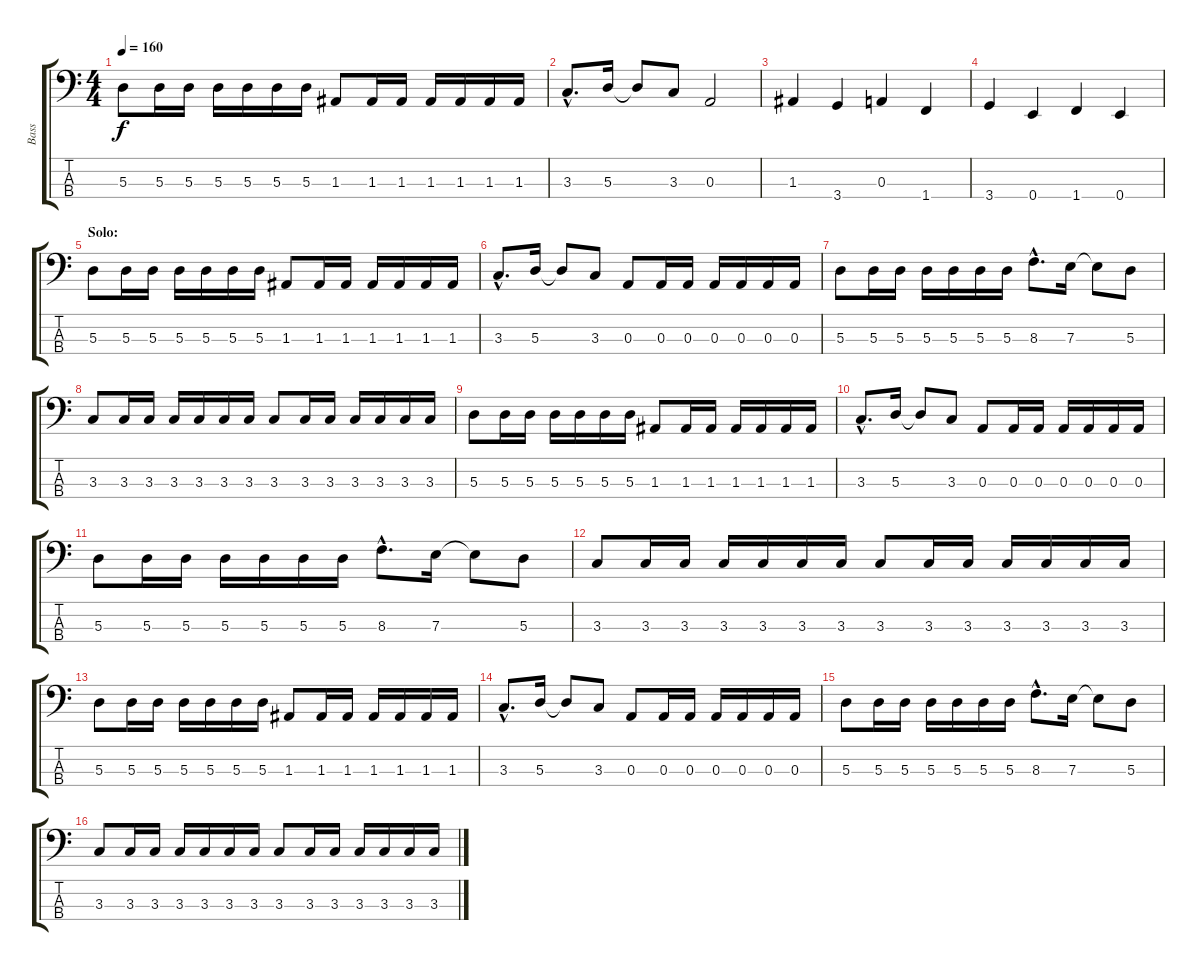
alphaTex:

\track ("Bass" "Bass") {instrument electricbasspick}
\staff {score tabs}
\tuning (G2 D2 A1 E1) {hide}
\ts (4 4)
\tempo 160
\clef f4
\ks c
5.3.8{dy f} 5.3.16 5.3.16 5.3.16 5.3.16 5.3.16 5.3.16 1.3.8 1.3.16 1.3.16 1.3.16 1.3.16 1.3.16 1.3.16 |
3.3{hac}.8{d} 5.3.16 5.3{t}.8 3.3.8 0.3.2 |
1.3.4 3.4.4 0.3.4 1.4.4 |
3.4.4 0.4.4 1.4.4 0.4.4 |
\section ("" "Solo:")
5.3.8 5.3.16 5.3.16 5.3.16 5.3.16 5.3.16 5.3.16 1.3.8 1.3.16 1.3.16 1.3.16 1.3.16 1.3.16 1.3.16 |
3.3{hac}.8{d} 5.3.16 5.3{t}.8 3.3.8 0.3.8 0.3.16 0.3.16 0.3.16 0.3.16 0.3.16 0.3.16 |
5.3.8 5.3.16 5.3.16 5.3.16 5.3.16 5.3.16 5.3.16 8.3{hac}.8{d} 7.3.16 7.3{t}.8 5.3.8 |
3.3.8 3.3.16 3.3.16 3.3.16 3.3.16 3.3.16 3.3.16 3.3.8 3.3.16 3.3.16 3.3.16 3.3.16 3.3.16 3.3.16 |
5.3.8 5.3.16 5.3.16 5.3.16 5.3.16 5.3.16 5.3.16 1.3.8 1.3.16 1.3.16 1.3.16 1.3.16 1.3.16 1.3.16 |
3.3{hac}.8{d} 5.3.16 5.3{t}.8 3.3.8 0.3.8 0.3.16 0.3.16 0.3.16 0.3.16 0.3.16 0.3.16 |
5.3.8 5.3.16 5.3.16 5.3.16 5.3.16 5.3.16 5.3.16 8.3{hac}.8{d} 7.3.16 7.3{t}.8 5.3.8 |
3.3.8 3.3.16 3.3.16 3.3.16 3.3.16 3.3.16 3.3.16 3.3.8 3.3.16 3.3.16 3.3.16 3.3.16 3.3.16 3.3.16 |
5.3.8 5.3.16 5.3.16 5.3.16 5.3.16 5.3.16 5.3.16 1.3.8 1.3.16 1.3.16 1.3.16 1.3.16 1.3.16 1.3.16 |
3.3{hac}.8{d} 5.3.16 5.3{t}.8 3.3.8 0.3.8 0.3.16 0.3.16 0.3.16 0.3.16 0.3.16 0.3.16 |
5.3.8 5.3.16 5.3.16 5.3.16 5.3.16 5.3.16 5.3.16 8.3{hac}.8{d} 7.3.16 7.3{t}.8 5.3.8 |
3.3.8 3.3.16 3.3.16 3.3.16 3.3.16 3.3.16 3.3.16 3.3.8 3.3.16 3.3.16 3.3.16 3.3.16 3.3.16 3.3.16
